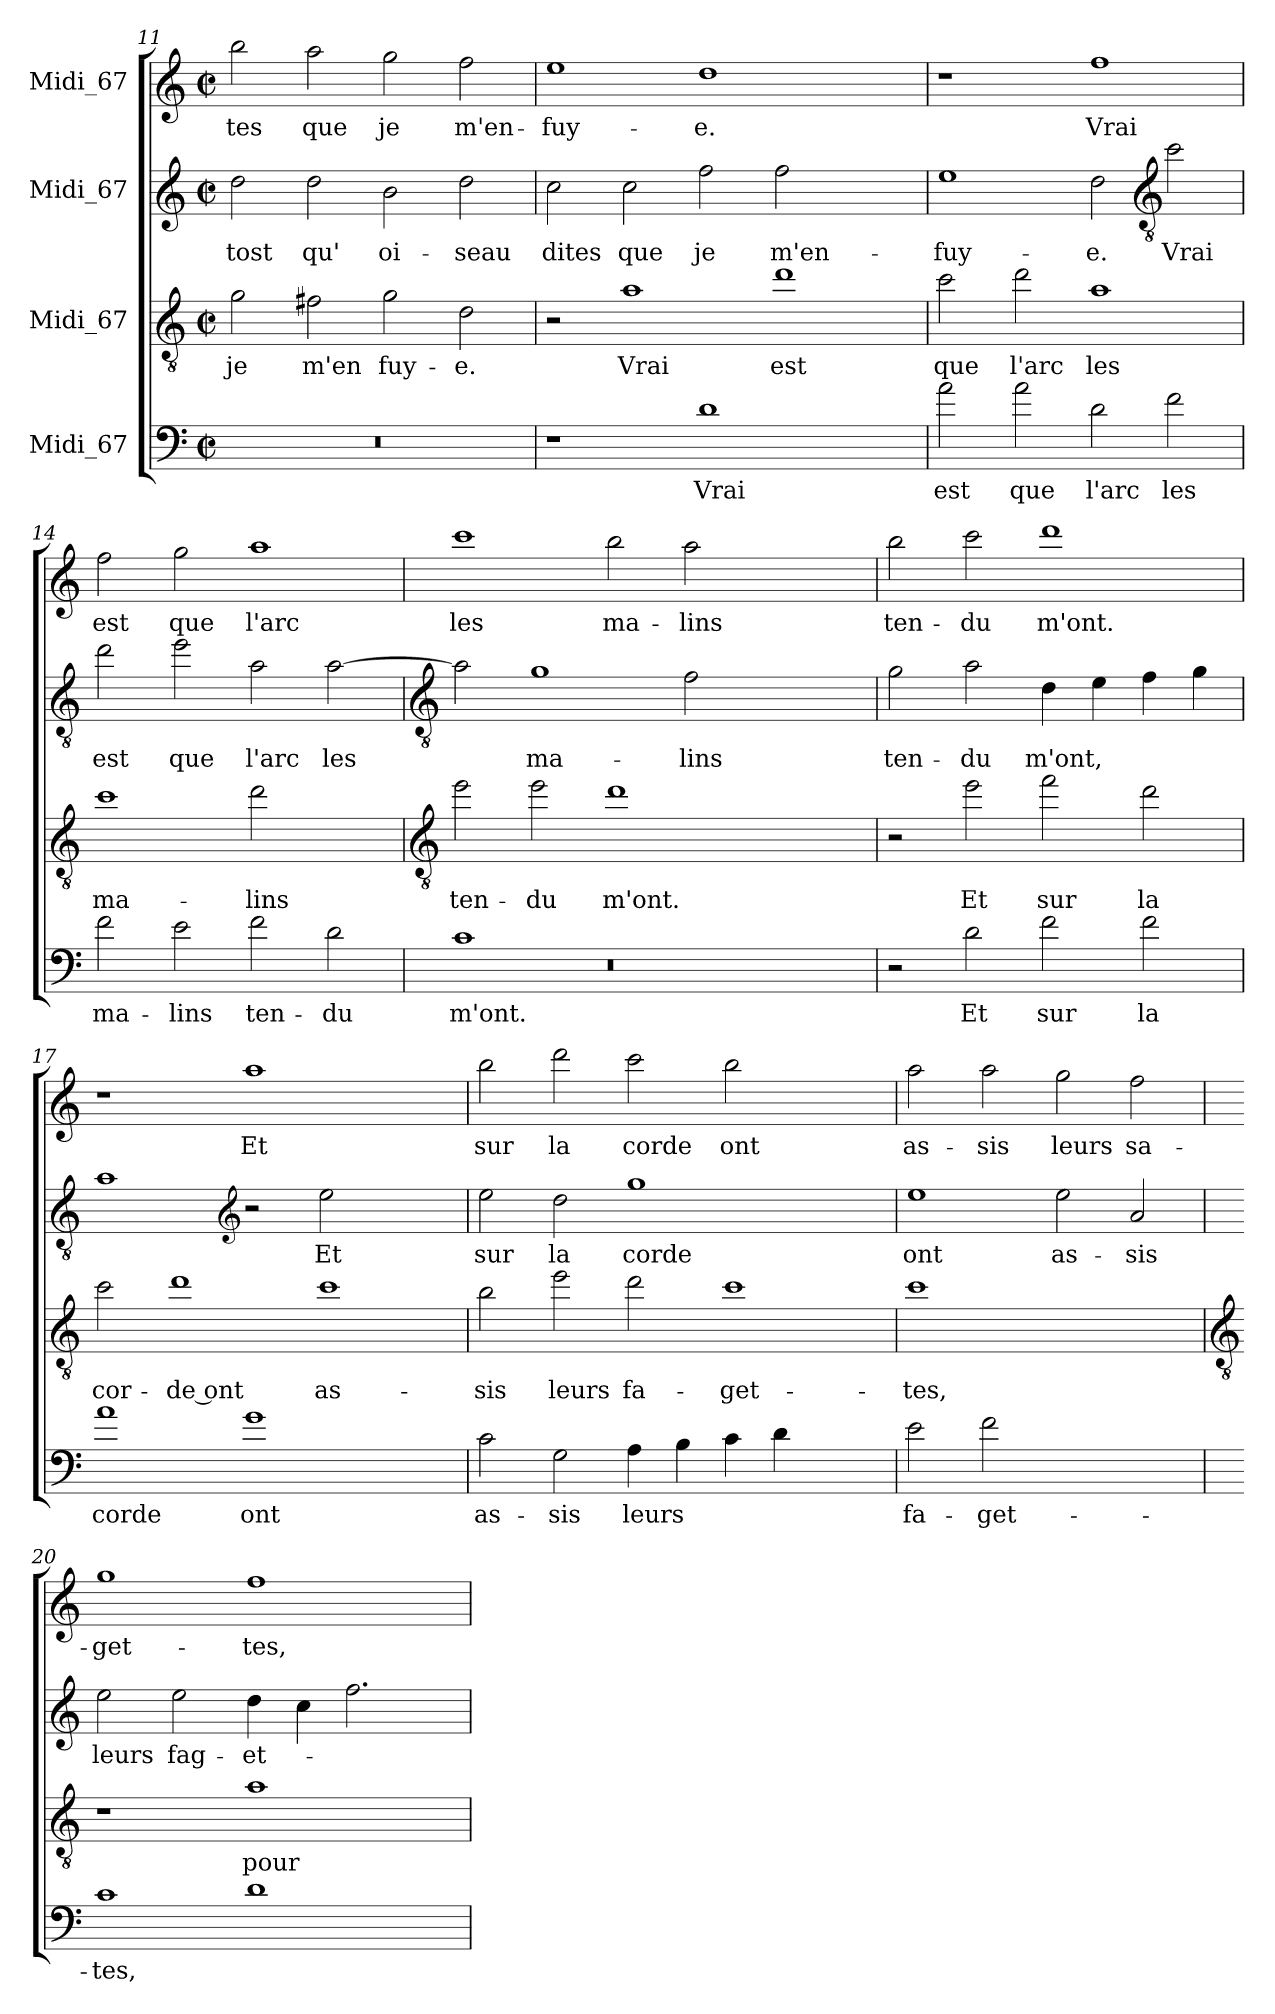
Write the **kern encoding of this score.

**kern	**text	**kern	**text	**kern	**text	**kern	**text
*part4	*part4	*part3	*part3	*part2	*part2	*part1	*part1
*staff4	*staff4	*staff3	*staff3	*staff2	*staff2	*staff1	*staff1
*I"Midi_67	*	*I"Midi_67	*	*I"Midi_67	*	*I"Midi_67	*
!!LO:LB:g=z
*clefF4	*	*clefGv2	*	*clefG2	*	*clefG2	*
*ITrd8c14	*	*ITrd8c14	*	*ITrd8c14	*	*ITrd8c14	*
*k[]	*	*k[]	*	*k[]	*	*k[]	*
*C:	*	*C:	*	*C:	*	*C:	*
*M4/2	*	*M4/2	*	*M4/2	*	*M4/2	*
*met(c|)	*	*met(c|)	*	*met(c|)	*	*met(c|)	*
=11	=11	=11	=11	=11	=11	=11	=11
!	!	!	!LO:LY:b	!	!LO:LY:b	!	!LO:LY:b
0r	.	2G	je	2d	-tost	2b	-tes
!	!	!	!LO:LY:b	!	!LO:LY:b	!	!LO:LY:b
.	.	2F#X	m'en	2d	qu'	2a	que
!	!	!	!LO:LY:b	!	!LO:LY:b	!	!LO:LY:b
.	.	2G	fuy-	2B	oi-	2g	je
!	!	!	!LO:LY:b	!	!LO:LY:b	!	!LO:LY:b
.	.	2D	-e.	2d	-seau	2f	m'en-
=12	=12	=12	=12	=12	=12	=12	=12
!	!	!	!	!	!LO:LY:b	!	!LO:LY:b
1r	.	2r	.	2c	dites	1e	-fuy-
!	!	!	!LO:LY:b	!	!LO:LY:b	!	!
.	.	1A	Vrai	2c	que	.	.
!	!LO:LY:b	!	!	!	!LO:LY:b	!	!LO:LY:b
1D	Vrai	.	.	2f	je	1d	-e.
!	!	!	!LO:LY:b	!	!LO:LY:b	!	!
.	.	1d	est	2f	m'en-	.	.
2ryy	.	.	.	2ryy	.	2ryy	.
=13	=13	=13	=13	=13	=13	=13	=13
!	!LO:LY:b	!	!LO:LY:b	!	!LO:LY:b	!	!
2A	est	2c	que	1e	-fuy-	1r	.
!	!LO:LY:b	!	!LO:LY:b	!	!	!	!
2A	que	2d	l'arc	.	.	.	.
!	!LO:LY:b	!	!LO:LY:b	!	!LO:LY:b	!	!LO:LY:b
2D	l'arc	1A	les	2d	-e.	1f	Vrai
*	*	*	*	*clefGv2	*	*	*
!	!LO:LY:b	!	!	!	!LO:LY:b	!	!
2F	les	.	.	2c	Vrai	.	.
=14	=14	=14	=14	=14	=14	=14	=14
!	!LO:LY:b	!	!LO:LY:b	!	!LO:LY:b	!	!LO:LY:b
2F	ma-	1c	ma-	2d	est	2f	est
!	!LO:LY:b	!	!	!	!LO:LY:b	!	!LO:LY:b
2E	-lins	.	.	2e	que	2g	que
!	!LO:LY:b	!	!LO:LY:b	!	!LO:LY:b	!	!LO:LY:b
2F	ten-	2d	-lins	2A	l'arc	1a	l'arc
!	!LO:LY:b	!	!	!	!LO:LY:b	!	!
2D	-du	2ryy	.	[2A	les	.	.
!!LO:LB:g=z
=15	=15	=15	=15	=15	=15	=15	=15
*	*	*clefGv2	*	*clefGv2	*	*	*
!	!LO:LY:b	!	!LO:LY:b	!	!	!	!LO:LY:b
1C	m'ont.	2e	ten-	2A]	.	1cc	les
!	!	!	!LO:LY:b	!	!LO:LY:b	!	!
.	.	2e	-du	1G	ma-	.	.
!	!	!	!LO:LY:b	!	!	!	!LO:LY:b
0r	.	1d	m'ont.	.	.	2b	ma-
!	!	!	!	!	!LO:LY:b	!	!LO:LY:b
.	.	.	.	2F	-lins	2a	-lins
.	.	1ryy	.	1ryy	.	1ryy	.
=16	=16	=16	=16	=16	=16	=16	=16
!	!	!	!	!	!LO:LY:b	!	!LO:LY:b
2r	.	2r	.	2G	ten-	2b	ten-
!	!LO:LY:b	!	!LO:LY:b	!	!LO:LY:b	!	!LO:LY:b
2D	Et	2e	Et	2A	-du	2cc	-du
!	!LO:LY:b	!	!LO:LY:b	!	!LO:LY:b	!	!LO:LY:b
2F	sur	2f	sur	4D	m'ont	1dd	m'ont.
!	!	!	!	!	!LO:LY:b	!	!
.	.	.	.	4E	,	.	.
!	!LO:LY:b	!	!LO:LY:b	!	!	!	!
2F	la	2d	la	4F	.	.	.
.	.	.	.	4G	.	.	.
=17	=17	=17	=17	=17	=17	=17	=17
!	!LO:LY:b	!	!LO:LY:b	!	!	!	!
1A	corde	2c	cor-	1A	.	1r	.
!	!	!	!LO:LY:b	!	!	!	!
.	.	1d	-de ont	.	.	.	.
*	*	*	*	*clefG2	*	*	*
!	!LO:LY:b	!	!	!	!	!	!LO:LY:b
1G	ont	.	.	2r	.	1a	Et
!	!	!	!LO:LY:b	!	!LO:LY:b	!	!
.	.	1c	as-	2e	Et	.	.
2ryy	.	.	.	2ryy	.	2ryy	.
=18	=18	=18	=18	=18	=18	=18	=18
!	!LO:LY:b	!	!LO:LY:b	!	!LO:LY:b	!	!LO:LY:b
2C	as-	2B	-sis	2e	sur	2b	sur
!	!LO:LY:b	!	!LO:LY:b	!	!LO:LY:b	!	!LO:LY:b
2GG	-sis	2e	leurs	2d	la	2dd	la
!	!LO:LY:b	!	!LO:LY:b	!	!LO:LY:b	!	!LO:LY:b
4AA	leurs	2d	fa-	1g	corde	2cc	corde
4BB	.	.	.	.	.	.	.
!	!	!	!LO:LY:b	!	!	!	!LO:LY:b
4C	.	1c	-get-	.	.	2b	ont
4D	.	.	.	.	.	.	.
2ryy	.	.	.	2ryy	.	2ryy	.
=19	=19	=19	=19	=19	=19	=19	=19
!	!LO:LY:b	!	!LO:LY:b	!	!LO:LY:b	!	!LO:LY:b
2E	fa-	1c	-tes,	1e	ont	2a	as-
!	!LO:LY:b	!	!	!	!	!	!LO:LY:b
2F	-get-	.	.	.	.	2a	-sis
!	!	!	!	!	!LO:LY:b	!	!LO:LY:b
1ryy	.	1ryy	.	2e	as-	2g	leurs
!	!	!	!	!	!LO:LY:b	!	!LO:LY:b
.	.	.	.	2A	-sis	2f	sa-
!!LO:LB:g=z
=20	=20	=20	=20	=20	=20	=20	=20
*	*	*clefGv2	*	*	*	*	*
!	!LO:LY:b	!	!	!	!LO:LY:b	!	!LO:LY:b
1C	-tes,	1r	.	2e	leurs	1g	-get-
!	!	!	!	!	!LO:LY:b	!	!
.	.	.	.	2e	fag-	.	.
!	!	!	!LO:LY:b	!	!LO:LY:b	!	!LO:LY:b
1D	.	1A	pour	4d	-et-	1f	-tes,
.	.	.	.	4c	.	.	.
.	.	.	.	2.f	.	.	.
4ryy	.	4ryy	.	.	.	4ryy	.
=	=	=	=	=	=	=	=
*-	*-	*-	*-	*-	*-	*-	*-
